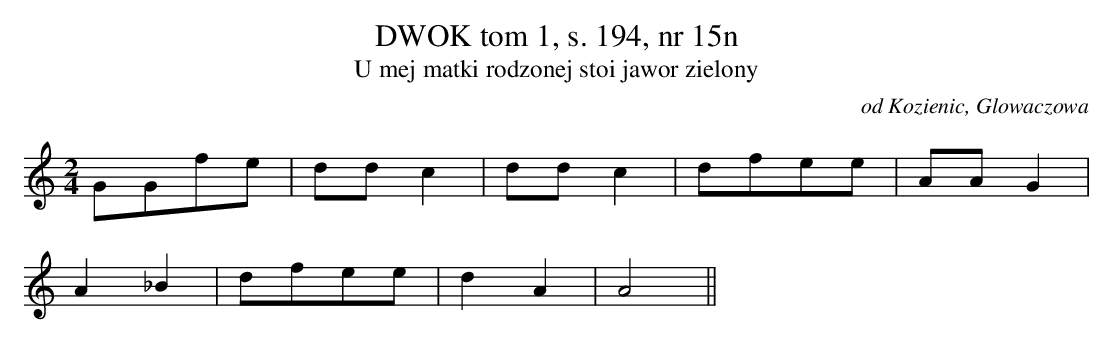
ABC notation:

X:1
T:DWOK tom 1, s. 194, nr 15n
T:U mej matki rodzonej stoi jawor zielony
O:od Kozienic, Glowaczowa
M:2/4
L:1/8
K:C
GGfe | ddc2 | ddc2 |dfee | AAG2 |
A2_B2 | dfee | d2A2 | A4 ||
